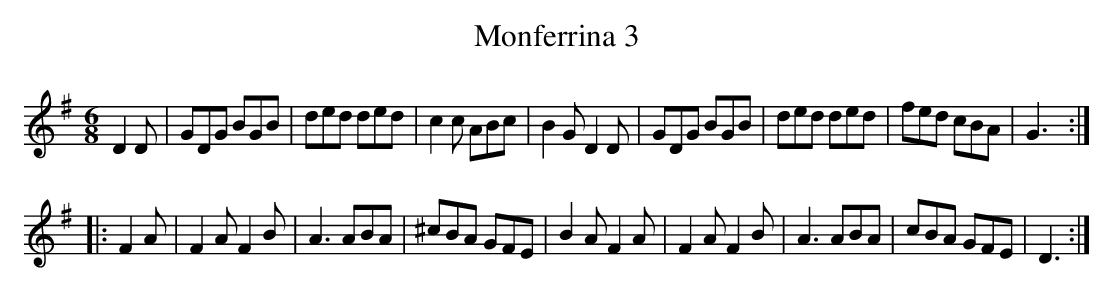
X:1
T:Monferrina 3
M:6/8
L:1/8
K:G
D2D|GDG BGB|ded ded|c2c ABc|B2G D2D|GDG BGB|ded ded|fed cBA|G3::
F2A|F2A F2B|A3 ABA|^cBA GFE|B2A F2A|F2A F2B|A3 ABA|cBA GFE|D3:|
